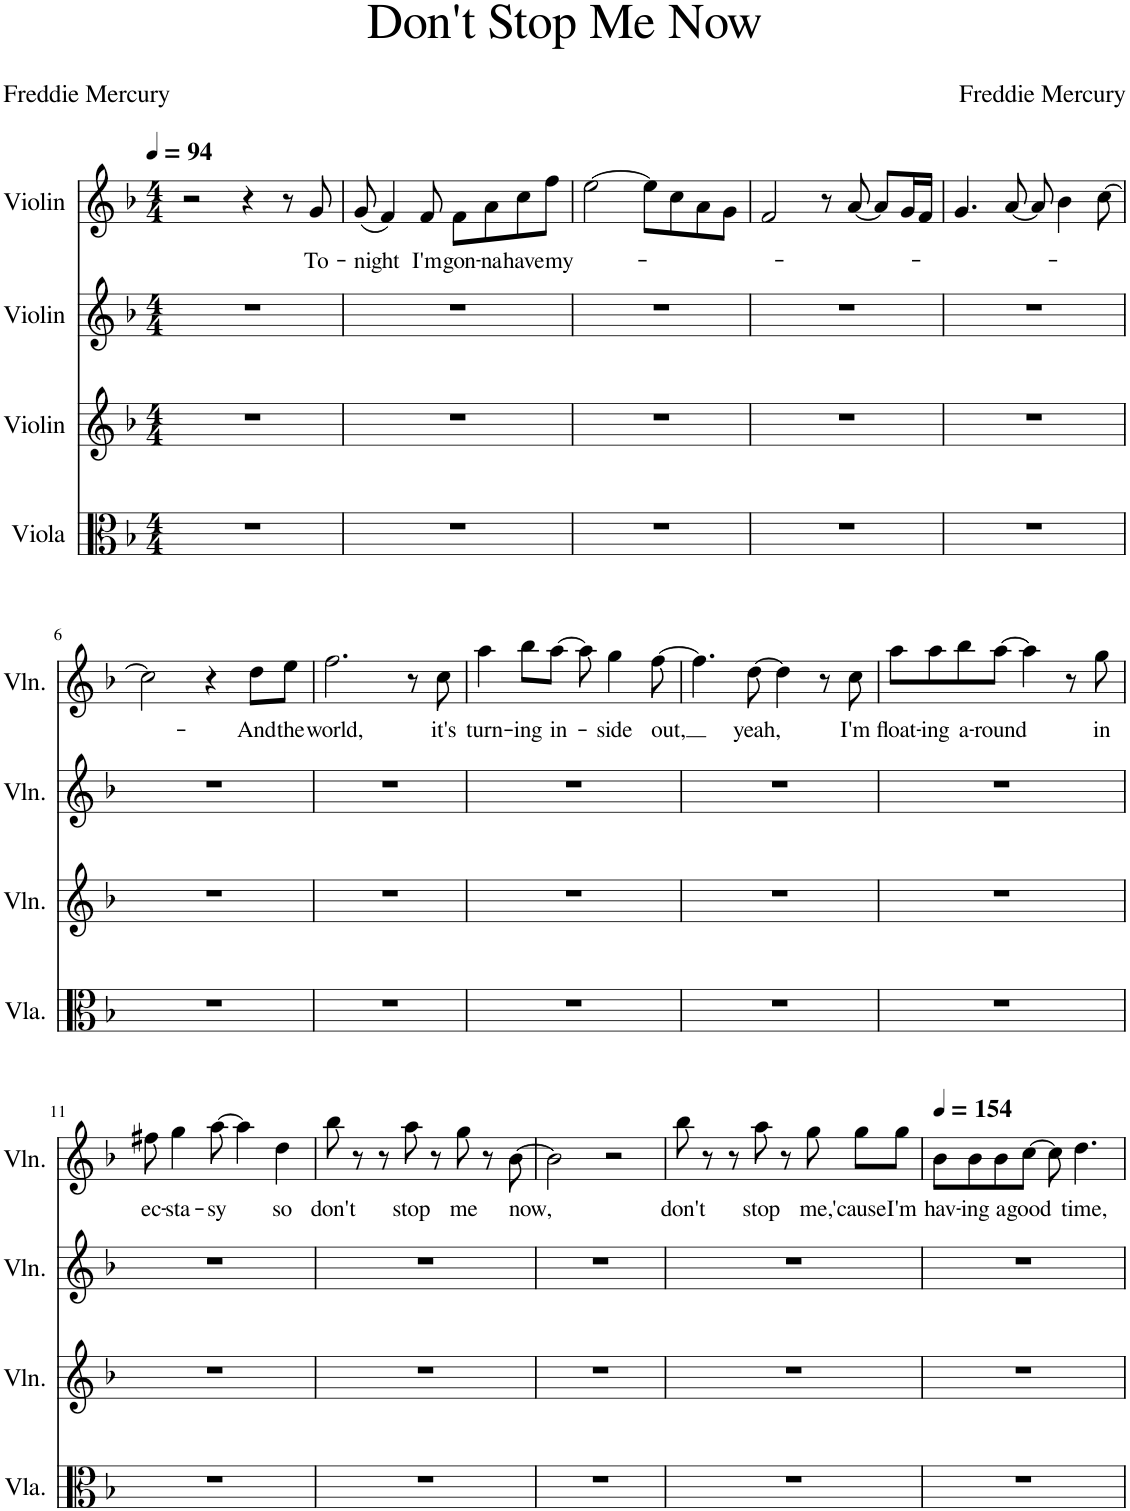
**kern	**kern	**kern	**kern	**text
*part4	*part3	*part2	*part1	*part1
*staff4	*staff3	*staff2	*staff1	*staff1
*I"Viola	*I"Violin	*I"Violin	*I"Violin	*
*I'Vla.	*I'Vln.	*I'Vln.	*I'Vln.	*
*clefC3	*clefG2	*clefG2	*clefG2	*
*k[b-]	*k[b-]	*k[b-]	*k[b-]	*
*M4/4	*M4/4	*M4/4	*M4/4	*
*MM94	*MM94	*MM94	*MM94	*
=1	=1	=1	=1	=1
1r	1r	1r	2r	.
.	.	.	4r	.
.	.	.	8r	.
!	!	!	!	!LO:LY:b
.	.	.	8g/	To-
=2	=2	=2	=2	=2
!	!	!	!	!LO:LY:b
1r	1r	1r	(8g/	-night
.	.	.	4f/)	.
!	!	!	!	!LO:LY:b
.	.	.	8f/	I'm
!	!	!	!	!LO:LY:b
.	.	.	8f\L	gon-
!	!	!	!	!LO:LY:b
.	.	.	8a\	-na
!	!	!	!	!LO:LY:b
.	.	.	8cc\	have
!	!	!	!	!LO:LY:b
.	.	.	8ff\J	my-
=3	=3	=3	=3	=3
1r	1r	1r	[2ee\	.
.	.	.	8ee\L]	.
.	.	.	8cc\	.
.	.	.	8a\	.
.	.	.	8g\J	.
=4	=4	=4	=4	=4
1r	1r	1r	2f/	.
.	.	.	8r	.
.	.	.	[8a/	.
.	.	.	8a/L]	.
.	.	.	16g/L	.
.	.	.	16f/JJ	.
=5	=5	=5	=5	=5
1r	1r	1r	4.g/	.
.	.	.	[8a/	.
.	.	.	8a/]	.
.	.	.	4b-\	.
.	.	.	[8cc\	.
!!LO:LB:g=z
=6	=6	=6	=6	=6
1r	1r	1r	2cc\]	.
.	.	.	4r	.
!	!	!	!	!LO:LY:b
.	.	.	8dd\L	And
!	!	!	!	!LO:LY:b
.	.	.	8ee\J	the
=7	=7	=7	=7	=7
!	!	!	!	!LO:LY:b
1r	1r	1r	2.ff\	world,
.	.	.	8r	.
!	!	!	!	!LO:LY:b
.	.	.	8cc\	it's
=8	=8	=8	=8	=8
!	!	!	!	!LO:LY:b
1r	1r	1r	4aa\	turn-
!	!	!	!	!LO:LY:b
.	.	.	8bb-\L	-ing
!	!	!	!	!LO:LY:b
.	.	.	[8aa\J	in-
.	.	.	8aa\]	.
!	!	!	!	!LO:LY:b
.	.	.	4gg\	-side
!	!	!	!	!LO:LY:b
.	.	.	[8ff\	out,
=9	=9	=9	=9	=9
1r	1r	1r	4.ff\]	.
!	!	!	!	!LO:LY:b
.	.	.	[8dd\	yeah,
.	.	.	4dd\]	.
.	.	.	8r	.
!	!	!	!	!LO:LY:b
.	.	.	8cc\	I'm
=10	=10	=10	=10	=10
!	!	!	!	!LO:LY:b
1r	1r	1r	8aa\L	float-
!	!	!	!	!LO:LY:b
.	.	.	8aa\	-ing
!	!	!	!	!LO:LY:b
.	.	.	8bb-\	a-
!	!	!	!	!LO:LY:b
.	.	.	[8aa\J	-round
.	.	.	4aa\]	.
.	.	.	8r	.
!	!	!	!	!LO:LY:b
.	.	.	8gg\	in
!!LO:LB:g=z
=11	=11	=11	=11	=11
!	!	!	!	!LO:LY:b
1r	1r	1r	8ff#X\	ec-
!	!	!	!	!LO:LY:b
.	.	.	4gg\	-sta-
!	!	!	!	!LO:LY:b
.	.	.	[8aa\	-sy
.	.	.	4aa\]	.
!	!	!	!	!LO:LY:b
.	.	.	4dd\	so
=12	=12	=12	=12	=12
!	!	!	!	!LO:LY:b
1r	1r	1r	8bb-\	don't
.	.	.	8r	.
.	.	.	8r	.
!	!	!	!	!LO:LY:b
.	.	.	8aa\	stop
.	.	.	8r	.
!	!	!	!	!LO:LY:b
.	.	.	8gg\	me
.	.	.	8r	.
!	!	!	!	!LO:LY:b
.	.	.	[8b-\	now,
=13	=13	=13	=13	=13
1r	1r	1r	2b-\]	.
.	.	.	2r	.
=14	=14	=14	=14	=14
!	!	!	!	!LO:LY:b
1r	1r	1r	8bb-\	don't
.	.	.	8r	.
.	.	.	8r	.
!	!	!	!	!LO:LY:b
.	.	.	8aa\	stop
.	.	.	8r	.
!	!	!	!	!LO:LY:b
.	.	.	8gg\	me,
!	!	!	!	!LO:LY:b
.	.	.	8gg\L	'cause
!	!	!	!	!LO:LY:b
.	.	.	8gg\J	I'm
=15	=15	=15	=15	=15
*	*	*	*MM154	*
!	!	!	!	!LO:LY:b
1r	1r	1r	8b-\L	hav-
!	!	!	!	!LO:LY:b
.	.	.	8b-\	-ing
!	!	!	!	!LO:LY:b
.	.	.	8b-\	a
!	!	!	!	!LO:LY:b
.	.	.	[8cc\J	good
.	.	.	8cc\]	.
!	!	!	!	!LO:LY:b
.	.	.	4.dd\	time,
=	=	=	=	=
*-	*-	*-	*-	*-
